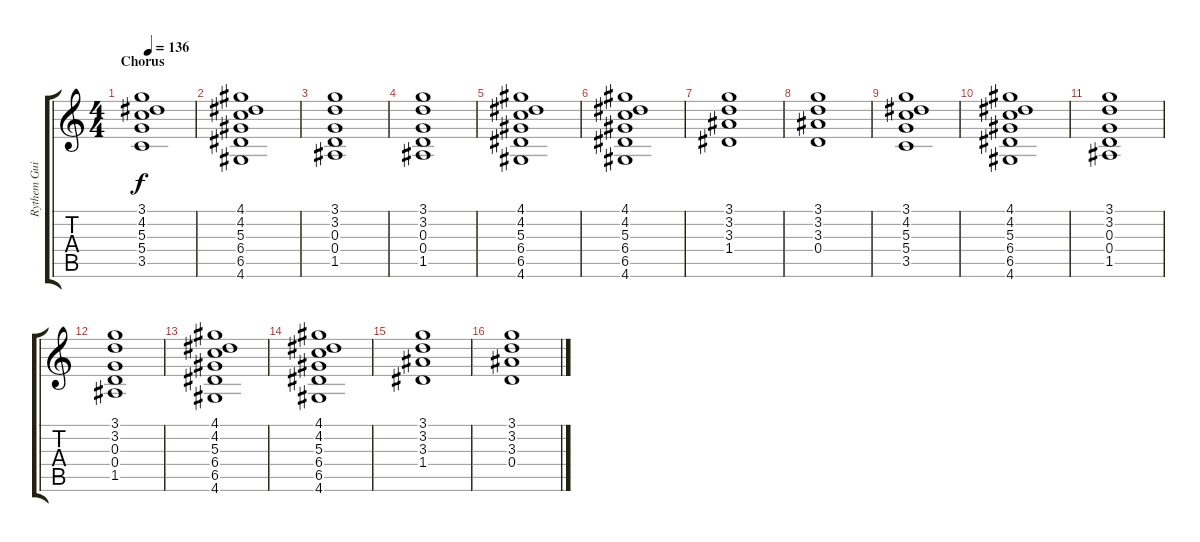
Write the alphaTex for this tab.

\track ("Rythem Guitar" "Rythem Gui") {instrument acousticguitarnylon}
\staff {score tabs}
\tuning (E4 B3 G3 D3 A2 E2) {hide}
\ts (4 4)
\section ("" "Chorus")
\tempo 136
\clef g2
\ks c
(3.1 4.2 5.3 5.4 3.5).1{dy f} |
(4.1 4.2 5.3 6.4 6.5 4.6).1 |
(3.1 3.2 0.3 0.4 1.5).1 |
(3.1 3.2 0.3 0.4 1.5).1 |
(4.1 4.2 5.3 6.4 6.5 4.6).1 |
(4.1 4.2 5.3 6.4 6.5 4.6).1 |
(3.1 3.2 3.3 1.4).1 |
(3.1 3.2 3.3 0.4).1 |
(3.1 4.2 5.3 5.4 3.5).1 |
(4.1 4.2 5.3 6.4 6.5 4.6).1 |
(3.1 3.2 0.3 0.4 1.5).1 |
(3.1 3.2 0.3 0.4 1.5).1 |
(4.1 4.2 5.3 6.4 6.5 4.6).1 |
(4.1 4.2 5.3 6.4 6.5 4.6).1 |
(3.1 3.2 3.3 1.4).1 |
(3.1 3.2 3.3 0.4).1
